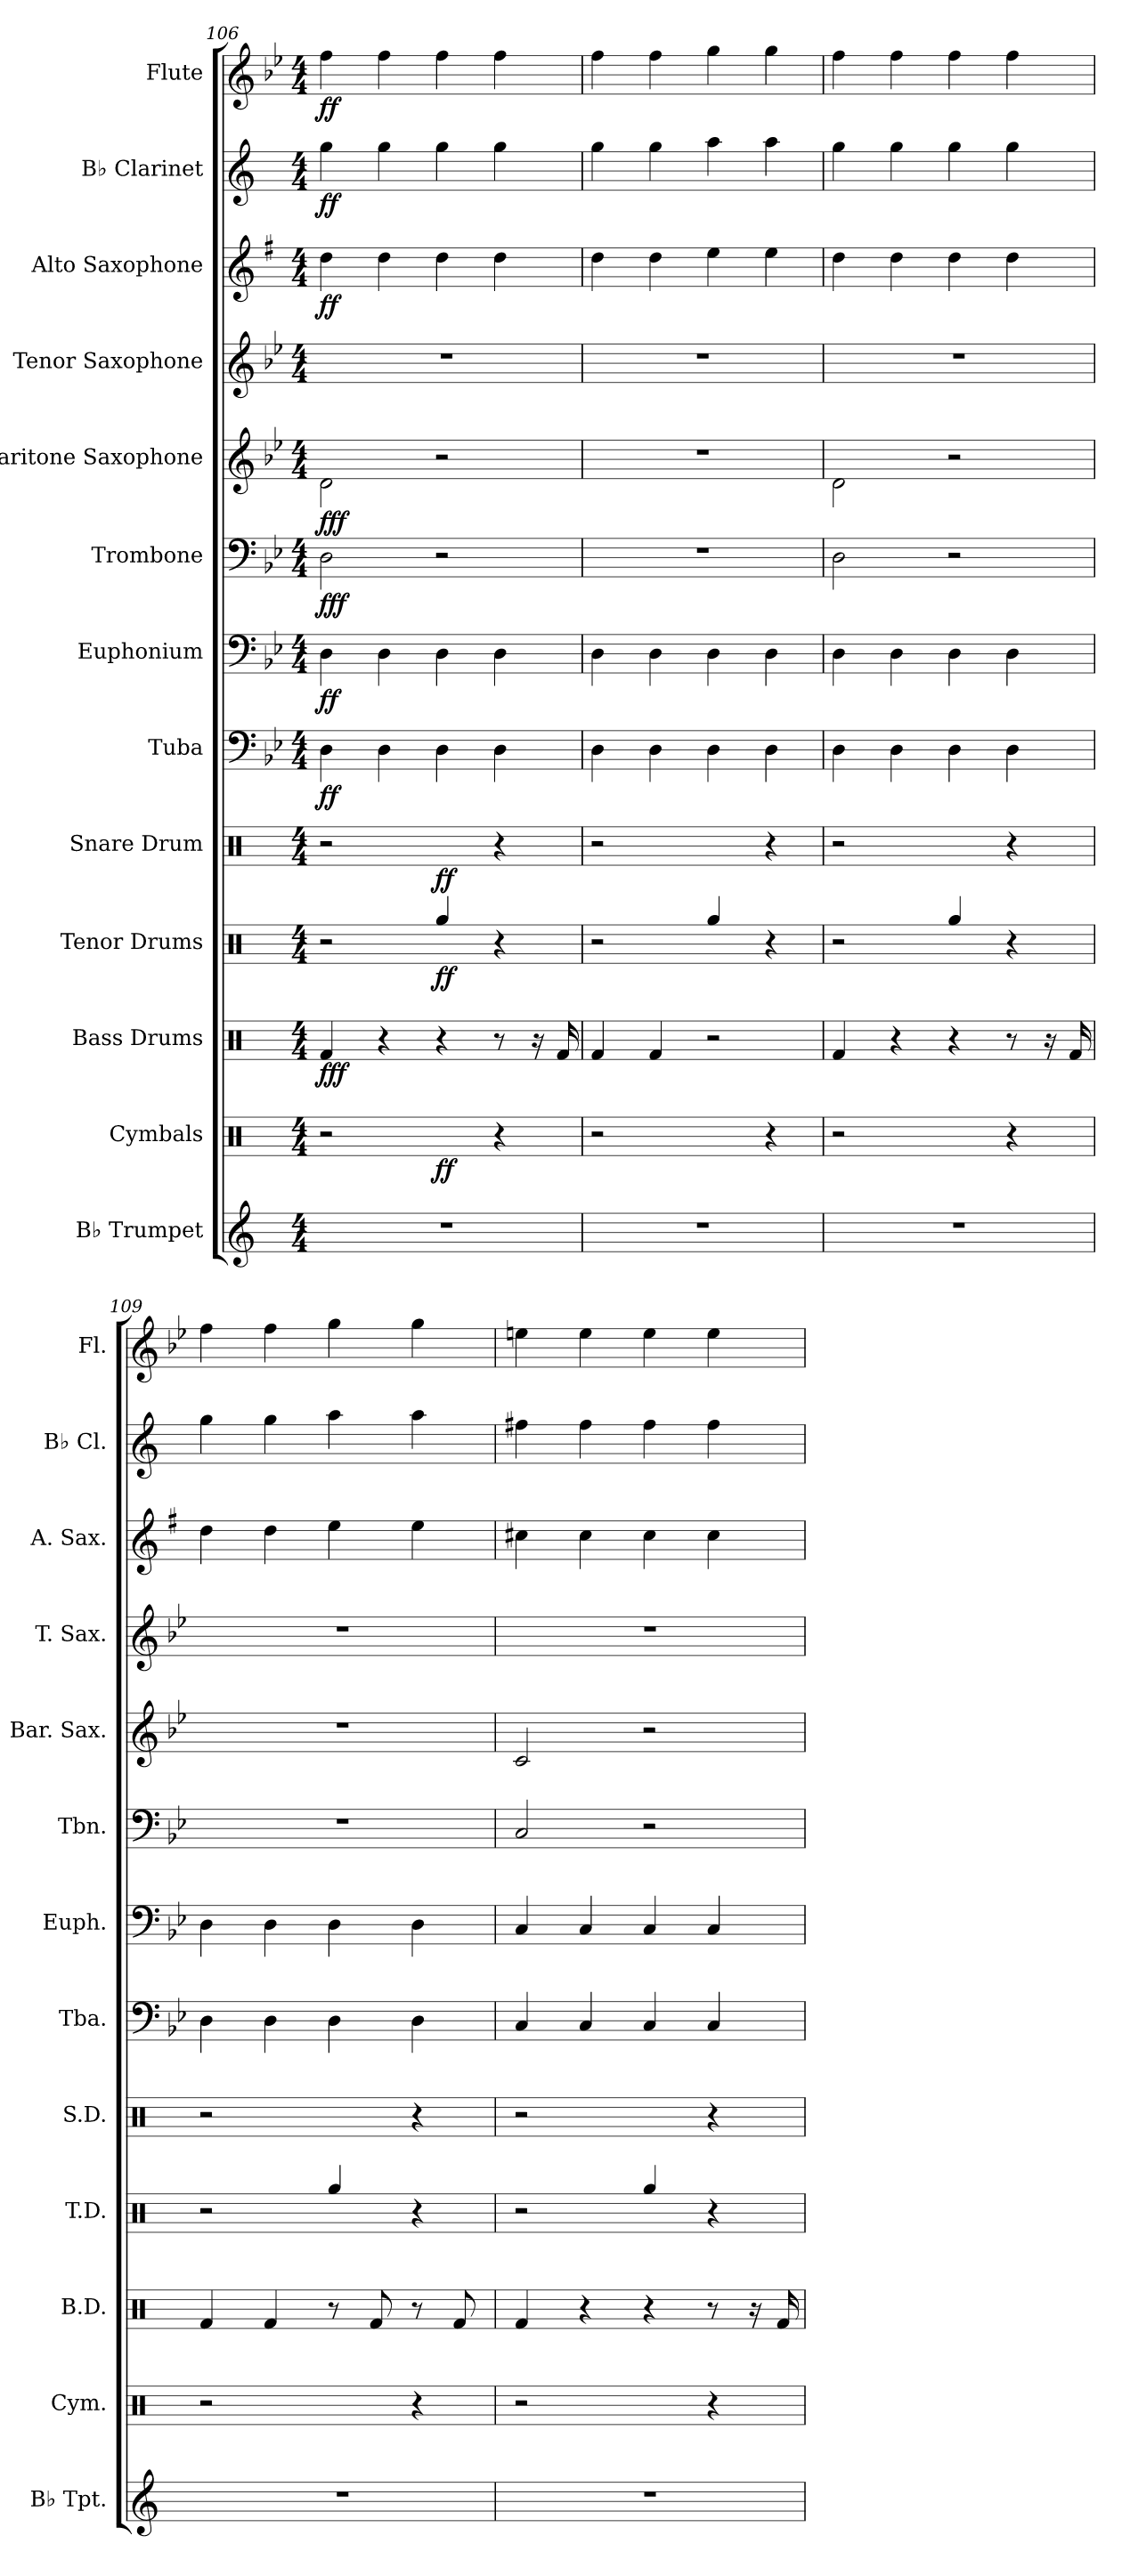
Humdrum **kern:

**kern	**kern	**dynam	**kern	**dynam	**kern	**dynam	**kern	**dynam	**kern	**dynam	**kern	**dynam	**kern	**dynam	**kern	**dynam	**kern	**kern	**dynam	**kern	**dynam	**kern	**dynam
*part13	*part12	*part12	*part11	*part11	*part10	*part10	*part9	*part9	*part8	*part8	*part7	*part7	*part6	*part6	*part5	*part5	*part4	*part3	*part3	*part2	*part2	*part1	*part1
*staff13	*staff12	*staff12	*staff11	*staff11	*staff10	*staff10	*staff9	*staff9	*staff8	*staff8	*staff7	*staff7	*staff6	*staff6	*staff5	*staff5	*staff4	*staff3	*staff3	*staff2	*staff2	*staff1	*staff1
*I"B♭ Trumpet	*I"Cymbals	*	*I"Bass Drums	*	*I"Tenor Drums	*	*I"Snare Drum	*	*I"Tuba	*	*I"Euphonium	*	*I"Trombone	*	*I"Baritone Saxophone	*	*I"Tenor Saxophone	*I"Alto Saxophone	*	*I"B♭ Clarinet	*	*I"Flute	*
*I'B♭ Tpt.	*I'Cym.	*	*I'B.D.	*	*I'T.D.	*	*I'S.D.	*	*I'Tba.	*	*I'Euph.	*	*I'Tbn.	*	*I'Bar. Sax.	*	*I'T. Sax.	*I'A. Sax.	*	*I'B♭ Cl.	*	*I'Fl.	*
*clefG2	*clefX	*	*clefX	*	*clefX	*	*clefX	*	*clefF4	*	*clefF4	*	*clefF4	*	*clefG2	*	*clefG2	*clefG2	*	*clefG2	*	*clefG2	*
*ITrd1c2	*	*	*	*	*	*	*	*	*	*	*	*	*	*	*ITrd12c21	*	*ITrd8c14	*ITrd5c9	*	*ITrd1c2	*	*	*
*k[b-e-]	*k[]	*	*k[]	*	*k[]	*	*k[]	*	*k[b-e-]	*	*k[b-e-]	*	*k[b-e-]	*	*k[b-e-]	*	*k[b-e-]	*k[b-e-]	*	*k[b-e-]	*	*k[b-e-]	*
*M4/4	*M4/4	*	*M4/4	*	*M4/4	*	*M4/4	*	*M4/4	*	*M4/4	*	*M4/4	*	*M4/4	*	*M4/4	*M4/4	*	*M4/4	*	*M4/4	*
=106	=106	=106	=106	=106	=106	=106	=106	=106	=106	=106	=106	=106	=106	=106	=106	=106	=106	=106	=106	=106	=106	=106	=106
!	!	!	!	!LO:DY:b	!	!	!	!	!	!LO:DY:b	!	!LO:DY:b	!	!LO:DY:b	!	!LO:DY:b	!	!	!LO:DY:b	!	!LO:DY:b	!	!LO:DY:b
1r	2r	.	4Rf/	fff	2r	.	2r	.	4D\	ff	4D\	ff	2D\	fff	2D\	fff	1r	4f\	ff	4ff\	ff	4ff\	ff
.	.	.	4r	.	.	.	.	.	4D\	.	4D\	.	.	.	.	.	.	4f\	.	4ff\	.	4ff\	.
!	!	!LO:DY:b	!	!	!	!LO:DY:b	!	!LO:DY:b	!	!	!	!	!	!	!	!	!	!	!	!	!	!	!
.	4R/	ff	4r	.	4Rgg/	ff	4R/	ff	4D\	.	4D\	.	2r	.	2r	.	.	4f\	.	4ff\	.	4ff\	.
.	4r	.	8r	.	4r	.	4r	.	4D\	.	4D\	.	.	.	.	.	.	4f\	.	4ff\	.	4ff\	.
.	.	.	16r	.	.	.	.	.	.	.	.	.	.	.	.	.	.	.	.	.	.	.	.
.	.	.	16Rf/	.	.	.	.	.	.	.	.	.	.	.	.	.	.	.	.	.	.	.	.
=107	=107	=107	=107	=107	=107	=107	=107	=107	=107	=107	=107	=107	=107	=107	=107	=107	=107	=107	=107	=107	=107	=107	=107
1r	2r	.	4Rf/	.	2r	.	2r	.	4D\	.	4D\	.	1r	.	1r	.	1r	4f\	.	4ff\	.	4ff\	.
.	.	.	4Rf/	.	.	.	.	.	4D\	.	4D\	.	.	.	.	.	.	4f\	.	4ff\	.	4ff\	.
.	4R/	.	2r	.	4Rgg/	.	4R/	.	4D\	.	4D\	.	.	.	.	.	.	4g\	.	4gg\	.	4gg\	.
.	4r	.	.	.	4r	.	4r	.	4D\	.	4D\	.	.	.	.	.	.	4g\	.	4gg\	.	4gg\	.
=108	=108	=108	=108	=108	=108	=108	=108	=108	=108	=108	=108	=108	=108	=108	=108	=108	=108	=108	=108	=108	=108	=108	=108
1r	2r	.	4Rf/	.	2r	.	2r	.	4D\	.	4D\	.	2D\	.	2D\	.	1r	4f\	.	4ff\	.	4ff\	.
.	.	.	4r	.	.	.	.	.	4D\	.	4D\	.	.	.	.	.	.	4f\	.	4ff\	.	4ff\	.
.	4R/	.	4r	.	4Rgg/	.	4R/	.	4D\	.	4D\	.	2r	.	2r	.	.	4f\	.	4ff\	.	4ff\	.
.	4r	.	8r	.	4r	.	4r	.	4D\	.	4D\	.	.	.	.	.	.	4f\	.	4ff\	.	4ff\	.
.	.	.	16r	.	.	.	.	.	.	.	.	.	.	.	.	.	.	.	.	.	.	.	.
.	.	.	16Rf/	.	.	.	.	.	.	.	.	.	.	.	.	.	.	.	.	.	.	.	.
!!LO:PB:g=z
=109	=109	=109	=109	=109	=109	=109	=109	=109	=109	=109	=109	=109	=109	=109	=109	=109	=109	=109	=109	=109	=109	=109	=109
1r	2r	.	4Rf/	.	2r	.	2r	.	4D\	.	4D\	.	1r	.	1r	.	1r	4f\	.	4ff\	.	4ff\	.
.	.	.	4Rf/	.	.	.	.	.	4D\	.	4D\	.	.	.	.	.	.	4f\	.	4ff\	.	4ff\	.
.	4R/	.	8r	.	4Rgg/	.	4R/	.	4D\	.	4D\	.	.	.	.	.	.	4g\	.	4gg\	.	4gg\	.
.	.	.	8Rf/	.	.	.	.	.	.	.	.	.	.	.	.	.	.	.	.	.	.	.	.
.	4r	.	8r	.	4r	.	4r	.	4D\	.	4D\	.	.	.	.	.	.	4g\	.	4gg\	.	4gg\	.
.	.	.	8Rf/	.	.	.	.	.	.	.	.	.	.	.	.	.	.	.	.	.	.	.	.
=110	=110	=110	=110	=110	=110	=110	=110	=110	=110	=110	=110	=110	=110	=110	=110	=110	=110	=110	=110	=110	=110	=110	=110
1r	2r	.	4Rf/	.	2r	.	2r	.	4C/	.	4C/	.	2C/	.	2C/	.	1r	4en\	.	4een\	.	4een\	.
.	.	.	4r	.	.	.	.	.	4C/	.	4C/	.	.	.	.	.	.	4e\	.	4ee\	.	4ee\	.
.	4R/	.	4r	.	4Rgg/	.	4R/	.	4C/	.	4C/	.	2r	.	2r	.	.	4e\	.	4ee\	.	4ee\	.
.	4r	.	8r	.	4r	.	4r	.	4C/	.	4C/	.	.	.	.	.	.	4e\	.	4ee\	.	4ee\	.
.	.	.	16r	.	.	.	.	.	.	.	.	.	.	.	.	.	.	.	.	.	.	.	.
.	.	.	16Rf/	.	.	.	.	.	.	.	.	.	.	.	.	.	.	.	.	.	.	.	.
=	=	=	=	=	=	=	=	=	=	=	=	=	=	=	=	=	=	=	=	=	=	=	=
*-	*-	*-	*-	*-	*-	*-	*-	*-	*-	*-	*-	*-	*-	*-	*-	*-	*-	*-	*-	*-	*-	*-	*-
